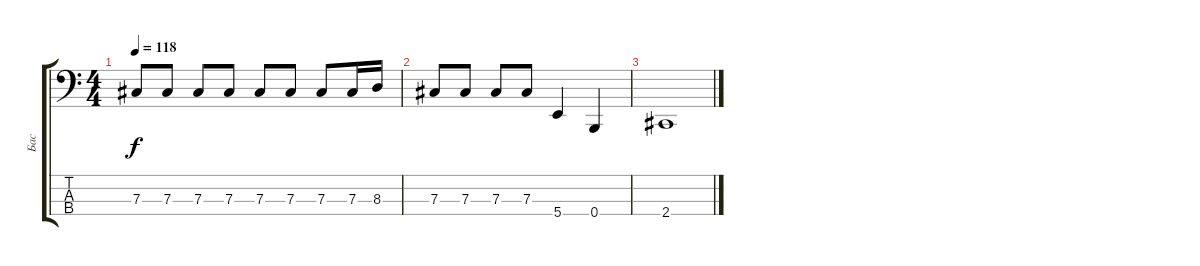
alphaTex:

\track ("Бас" "Бас") {instrument electricbasspick}
\staff {score tabs}
\tuning (E2 B1 Gb1 B0) {hide}
\ts (4 4)
\tempo 118
\clef f4
\ks c
7.3.8{dy f} 7.3.8 7.3.8 7.3.8 7.3.8 7.3.8 7.3.8 7.3.16 8.3.16 |
7.3.8 7.3.8 7.3.8 7.3.8 5.4.4 0.4.4 |
2.4.1
